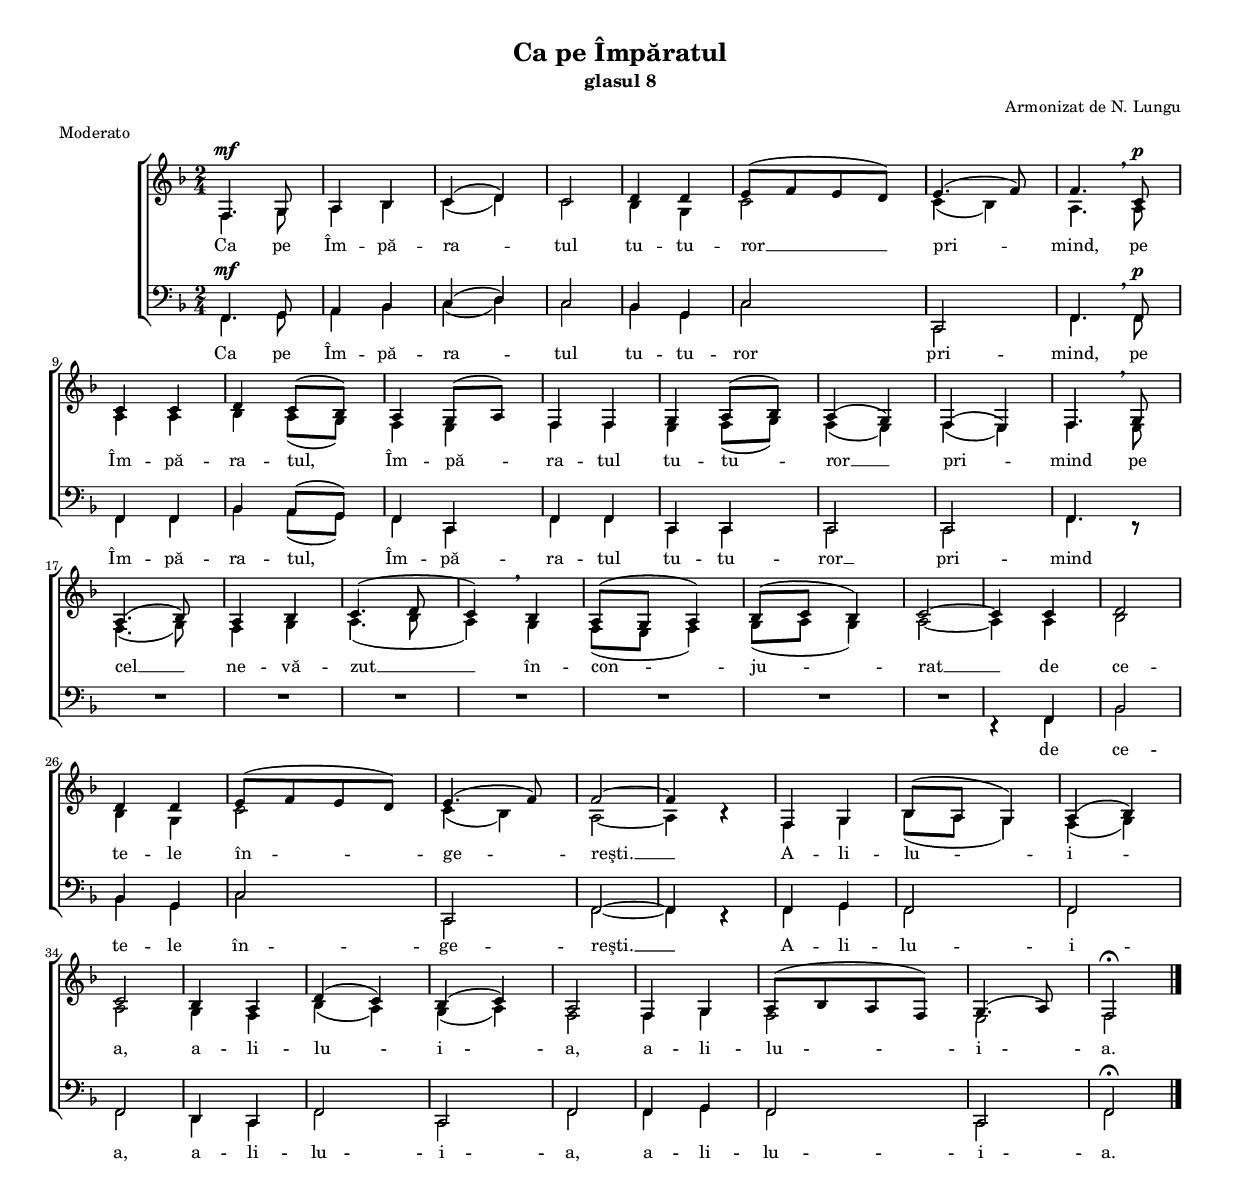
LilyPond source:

\version "2.10.10"
\include "defines.ly"
#(define myNoteSpacing 6.0)
\include "preamble.ly"

\header {
  title = "Ca pe Împăratul"
  subtitle = "glasul 8"
  composer = "Armonizat de N. Lungu"
  meter = "Moderato"
}

global = {
  \globalPreamble
  \key f \major
  \time 2/4
}

womenWords = \lyricmode {
  Ca pe Îm -- pă -- ra -- tul tu -- tu -- ror __ pri -- mind,
  pe Îm -- pă -- ra -- tul, Îm -- pă -- ra -- tul
  tu -- tu -- ror __ pri -- mind

  pe cel __ ne -- vă -- zut __ în -- con -- ju -- rat __
  de ce -- te -- le în -- ge -- reşti. __

  A -- li -- lu -- i -- a,
  a -- li -- lu -- i -- a,
  a -- li -- lu -- i -- a.
}

menWords = \lyricmode {
  Ca pe Îm -- pă -- ra -- tul tu -- tu -- ror pri -- mind,
  pe Îm -- pă -- ra -- tul, Îm -- pă -- ra -- tul
  tu -- tu -- ror __ pri -- mind

  de ce -- te -- le în -- ge -- reşti. __

  A -- li -- lu -- i -- a,
  a -- li -- lu -- i -- a,
  a -- li -- lu -- i -- a.
}

sopMusic = \relative {
  % Ca pe Împăratul tuturor primind
  f4.^\mf g8
  a4 bes4
  c4( d4)
  c2
  d4 d4
  e8([ f8 e8 d8)]
  e4.( f8)
  f4. \breathe

  % pe Împăratul, Împăratul tuturor primind
  c8^\p
  c4 c4
  d4 c8( bes8)
  a4 g8( a8)
  f4 f4
  g4 a8( bes8)
  a4( g4)
  f4( e4)
  f4. \breathe

  % pe cel nevăzut înconjurat
  g8
  a4.( bes8)
  a4 bes4
  c4.( d8
  c4) \breathe bes4
  a8( g8 a4)
  bes8( c8 bes4)
  c2~
  c4

  % de cetele îngereşti.
  c4
  d2
  d4 d4
  e8([ f8 e8 d8)]
  e4.( f8)
  f2~
  f4 bes,4\rest

  % Aliluia, aliluia, aliluia.
  f4 g4
  bes8( a8 g4)
  a4( bes4)
  c2
  bes4 a4
  d4( c4)
  bes4( c4)
  a2
  f4 g4
  a8([ bes8 a8 f8)]
  g4.( a8)
  f2 ^\fermata \bar "|."
}

altoMusic = \relative {
  % Ca pe Împăratul tuturor primind
  f4. g8
  a4 bes4
  c4( d4)
  c2
  bes4 g4
  c2
  c4( bes4)
  a4.

  % pe Împăratul, Împăratul tuturor primind
  a8
  a4 a4
  bes4 a8( g8)
  f4 e4
  f4 f4
  e4 f8( g8)
  f4( e4)
  f4( e4)
  f4.

  % pe cel nevăzut înconjurat
  e8
  f4.( g8)
  f4 g4
  a4.( bes8
  a4) g4
  f8( e8 f4)
  g8( a8 g4)
  a2~
  a4

  % de cetele îngereşti.
  a4
  bes2
  bes4 g4
  c2
  c4( bes4)
  a2~
  a4 bes4\rest

  % Aliluia, aliluia, aliluia.
  f4 g4
  bes8( a8 g4)
  f4( g4)
  a2
  g4 f4
  bes4( a4)
  g4( a4)
  f2
  f4 g4
  f2
  e2
  f2
}

tenorMusic = \relative {
  % Ca pe Împăratul tuturor primind
  f,4.^\mf g8
  a4 bes4
  c4( d4)
  c2
  bes4 g4
  c2
  c,2
  f4. \breathe

  % pe Împăratul, Împăratul tuturor primind
  f8^\p
  f4 f4
  bes4 a8( g8)
  f4 c4
  f4 f4
  c4 c4
  c2
  c2
  f4.

  % pe cel nevăzut înconjurat
  d8\rest
  \oneVoice
  R2 * 7
  \voiceOne
  d4\rest  

  % de cetele îngereşti.
  f4
  bes2
  bes4 g4
  c2
  c,2
  f2~
  f4 d4\rest

  % Aliluia, aliluia, aliluia.
  f4 g4
  f2
  f2
  f2
  d4 c4
  f2
  c2
  f2
  f4 g4
  f2
  c2
  f2 ^\fermata
}

bassMusic = \relative {
  % Same notes as the tenor, but no dynamics

  % Ca pe Împăratul tuturor primind
  f,4. g8
  a4 bes4
  c4( d4)
  c2
  bes4 g4
  c2
  c,2
  f4.

  % pe Împăratul, Împăratul tuturor primind
  f8
  f4 f4
  bes4 a8( g8)
  f4 c4
  f4 f4
  c4 c4
  c2
  c2
  f4.

  % pe cel nevăzut înconjurat
  d8\rest
  \oneVoice
  R2 * 7
  \voiceTwo
  d4\rest  

  % de cetele îngereşti.
  f4
  bes2
  bes4 g4
  c2
  c,2
  f2~
  f4 d4\rest

  % Aliluia, aliluia, aliluia.
  f4 g4
  f2
  f2
  f2
  d4 c4
  f2
  c2
  f2
  f4 g4
  f2
  c2
  f2
}

\include "two-staves.ly"
